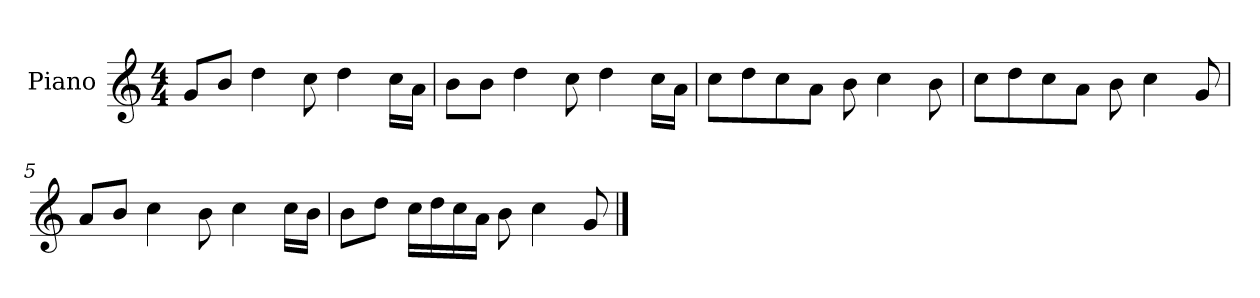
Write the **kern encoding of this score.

**kern
*part1
*staff1
*I"Piano
*I'P-no
*clefG2
*k[]
*M4/4
*MM90
=1
8g/L
8b/J
4dd\
8cc\
4dd\
16cc\LL
16a\JJ
=2
8b\L
8b\J
4dd\
8cc\
4dd\
16cc\LL
16a\JJ
=3
8cc\L
8dd\
8cc\
8a\J
8b\
4cc\
8b\
=4
8cc\L
8dd\
8cc\
8a\J
8b\
4cc\
8g/
=5
8a/L
8b/J
4cc\
8b\
4cc\
16cc\LL
16b\JJ
!!LO:LB:g=z
=6
8b\L
8dd\J
16cc\LL
16dd\
16cc\
16a\JJ
8b\
4cc\
8g/
==
*-
